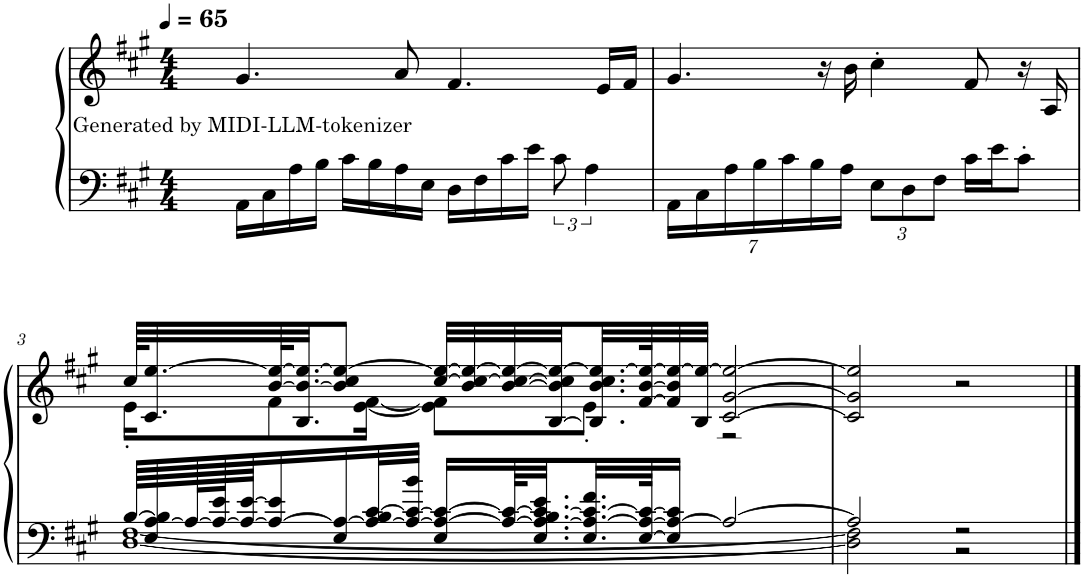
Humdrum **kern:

**kern	**kern	**text
*part1	*part1	*part1
*staff2	*staff1	*staff1
*I"Piano	*	*
*I'Pno.	*	*
*clefF4	*clefG2	*
*k[f#c#g#]	*k[f#c#g#]	*
*M4/4	*M4/4	*
*MM65	*MM65	*
=1	=1	=1
!	!	!LO:LY:b
16AA\LL	4.g#/	Generated by MIDI-LLM-tokenizer
16C#\	.	.
16A\	.	.
16B\JJ	.	.
16c#\LL	.	.
16B\	.	.
16A\	8a/	.
16E\JJ	.	.
16D\LL	4.f#/	.
16F#\	.	.
16c#\	.	.
16e\JJ	.	.
12c#\	.	.
6A\	.	.
.	16e/LL	.
.	16f#/JJ	.
=2	=2	=2
*Xbrackettup	*	*
14AA\LL	4.g#/	.
14C#\	.	.
14A\	.	.
14B\	.	.
14c#\	.	.
14B\	.	.
.	16r	.
14A\JJ	.	.
.	16b\	.
12E\L	4cc#'\	.
12D\	.	.
12F#\J	.	.
16c#\LL	8f#/	.
16e\J	.	.
8c#'\J	16r	.
.	16A/	.
!!LO:LB:g=z
=3	=3	=3
*^	*^	*
[64B/LLLL	[1D [1F#	64cc#/KLLL	16e'\KL	.
64E/ [64A/ 64B/]	.	32.c#/ [32.ee/	.	.
128A/L_	.	.	.	.
128A/_ 128e/J	.	.	.	.
64A/_ [64e/JJ	.	.	.	.
16A/_ 16e/]	.	[64b/ 64ee/_K	8f#\	.
.	.	32.B/ 32.b/_ 32.ee/_JJ	.	.
16E/ 16A/_	.	8b/] 8cc#/ 8ee/_J	.	.
32A/_ 32B/ [32c#/L	.	.	[16e\ [16f#\Jk	.
32A/_ 32c#/_ 32b/JJJ	.	.	.	.
16E/ 16A/_ 16c#/_LL	.	[32cc#/ 32ee/_LLL	8e\] 8f#\]L	.
.	.	32b/ 32cc#/_ 32ee/_	.	.
64A/_ 64c#/_KL	.	[32b/ 32cc#/_ 32ee/_	.	.
32.E/ 32.A/_ 32.B/ 32.c#/_ 32.e/	.	.	.	.
.	.	[32B/ 32b/] 32cc#/] 32ee/_	.	.
32.E/ 32.A/_ 32.c#/_ 32.f#/	.	32.B/] 32.b/ 32.cc#/ 32.ee/_	8e'\J	.
[64E/ 64A/_ 64c#/_JK	.	[64f#/ [64b/ 64ee/_K	.	.
16E/] 16A/_ 16c#/]JJ	.	32f#/] 32b/] 32ee/_	.	.
.	.	32B/ 32ee/_JJJ	.	.
2A/_	.	[2c#/ [2g#/ 2ee/_	2r	.
*	*	*v	*v	*
=4	=4	=4	=4
2A/]	2D\] 2F#\]	2c#/] 2g#/] 2ee/]	.
2r	2r	2r	.
*v	*v	*	*
==	==	==
*-	*-	*-
